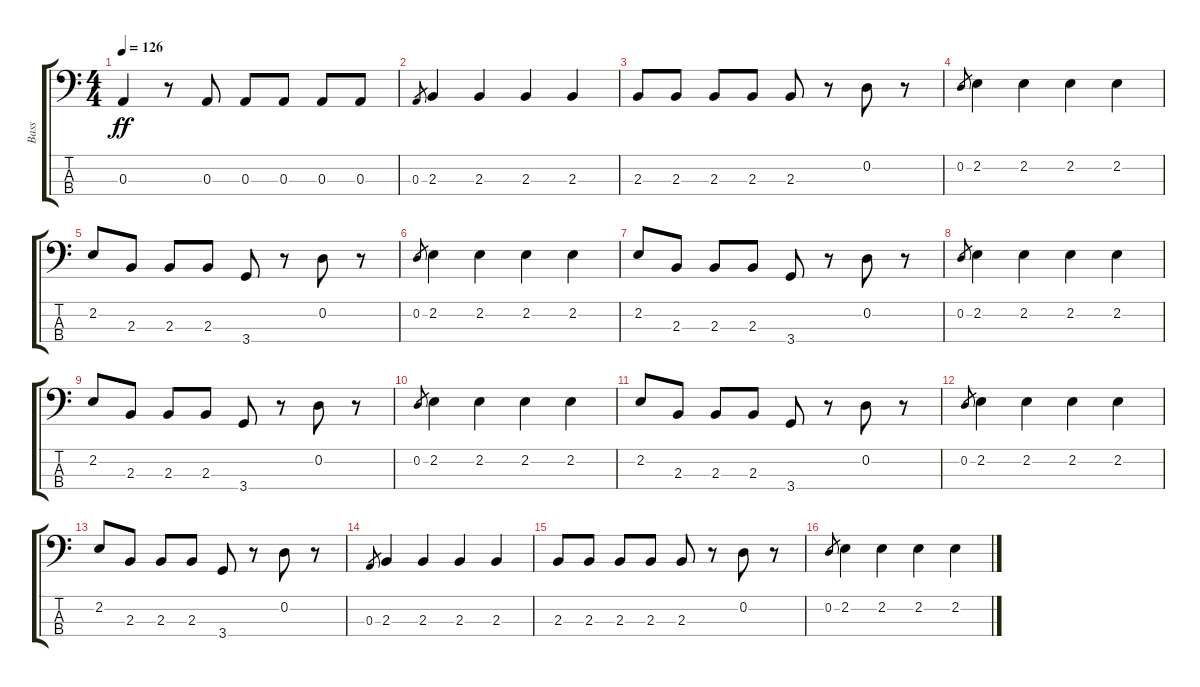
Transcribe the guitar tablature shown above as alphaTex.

\track ("Bass" "Bass") {instrument electricbassfinger}
\staff {score tabs}
\tuning (G2 D2 A1 E1) {hide}
\ts (4 4)
\tempo 126
\clef f4
\ks c
0.3.4{dy ff} r.8 0.3.8 0.3.8 0.3.8 0.3.8 0.3.8 |
0.3.8{gr} 2.3.4 2.3.4 2.3.4 2.3.4 |
2.3.8 2.3.8 2.3.8 2.3.8 2.3.8 r.8 0.2.8 r.8 |
0.2.8{gr} 2.2.4 2.2.4 2.2.4 2.2.4 |
2.2.8 2.3.8 2.3.8 2.3.8 3.4.8 r.8 0.2.8 r.8 |
0.2.8{gr} 2.2.4 2.2.4 2.2.4 2.2.4 |
2.2.8 2.3.8 2.3.8 2.3.8 3.4.8 r.8 0.2.8 r.8 |
0.2.8{gr} 2.2.4 2.2.4 2.2.4 2.2.4 |
2.2.8 2.3.8 2.3.8 2.3.8 3.4.8 r.8 0.2.8 r.8 |
0.2.8{gr} 2.2.4 2.2.4 2.2.4 2.2.4 |
2.2.8 2.3.8 2.3.8 2.3.8 3.4.8 r.8 0.2.8 r.8 |
0.2.8{gr} 2.2.4 2.2.4 2.2.4 2.2.4 |
2.2.8 2.3.8 2.3.8 2.3.8 3.4.8 r.8 0.2.8 r.8 |
0.3.8{gr} 2.3.4 2.3.4 2.3.4 2.3.4 |
2.3.8 2.3.8 2.3.8 2.3.8 2.3.8 r.8 0.2.8 r.8 |
0.2.8{gr} 2.2.4 2.2.4 2.2.4 2.2.4
